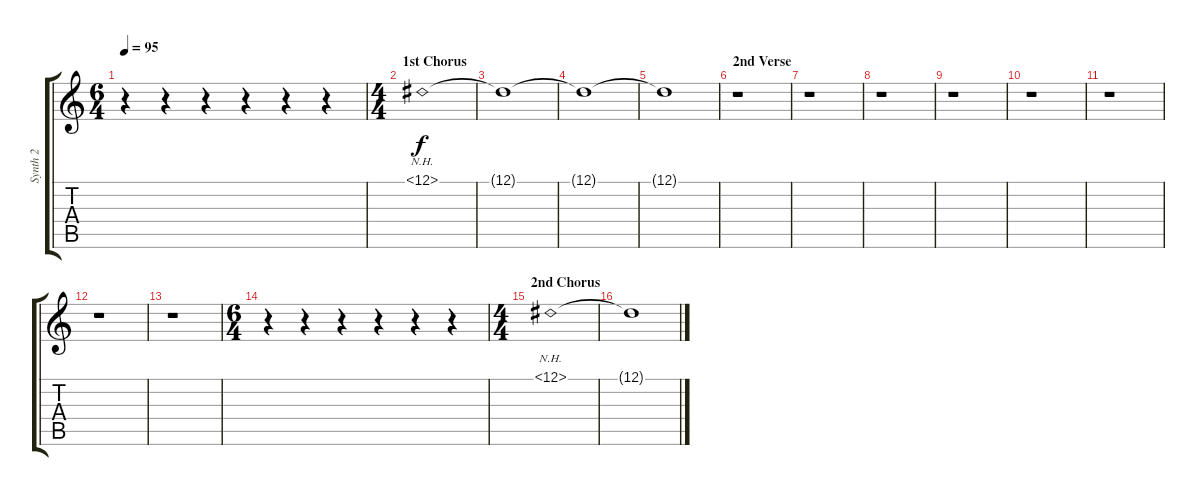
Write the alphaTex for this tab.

\track ("Synth 2" "Synth 2") {instrument synthvoice}
\staff {score tabs}
\tuning (Eb4 Bb3 Gb3 Db3 Ab2 Db2) {hide}
\ts (6 4)
\tempo 95
\clef g2
\ks c
r.4{dy f} r.4 r.4 r.4 r.4 r.4 |
\ts (4 4)
\section ("" "1st Chorus")
12.1{nh}.1 |
12.1{t}.1 |
12.1{t}.1 |
12.1{t}.1 |
\section ("" "2nd Verse")
r.1 |
r.1 |
r.1 |
r.1 |
r.1 |
r.1 |
r.1 |
r.1 |
\ts (6 4)
r.4 r.4 r.4 r.4 r.4 r.4 |
\ts (4 4)
\section ("" "2nd Chorus")
12.1{nh}.1 |
12.1{t}.1
